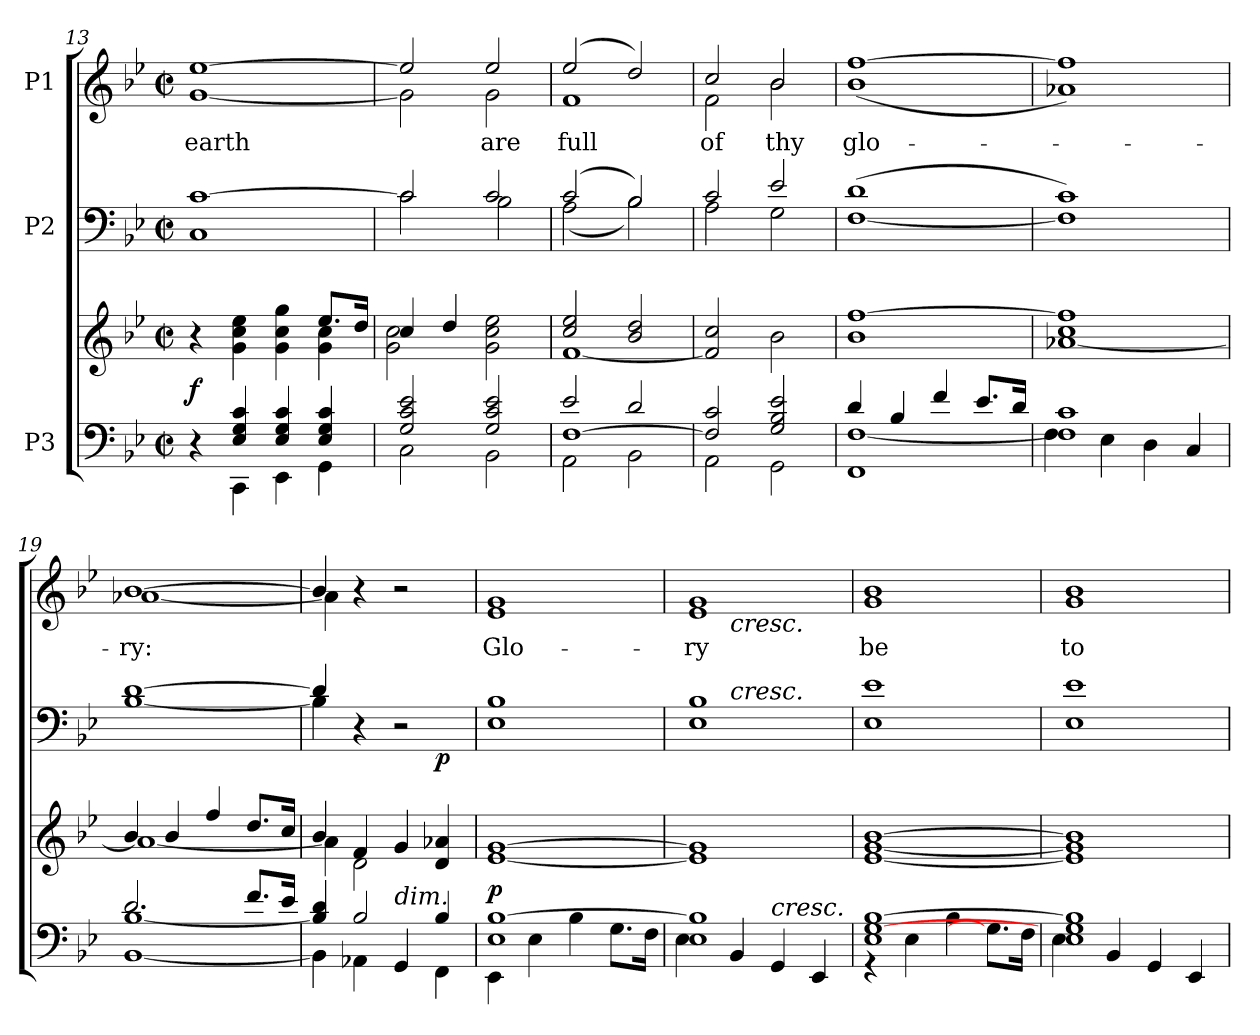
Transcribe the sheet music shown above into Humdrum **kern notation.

**kern	**kern	**dynam	**kern	**dynam	**kern	**text
*part3	*part3	*part3	*part2	*part2	*part1	*part1
*staff4	*staff3	*staff3/4	*staff2	*staff2	*staff1	*staff1
*I"P3	*	*	*I"P2	*	*I"P1	*
!!LO:LB:g=z
*clefF4	*clefG2	*	*clefF4	*	*clefG2	*
*k[b-e-]	*k[b-e-]	*	*k[b-e-]	*	*k[b-e-]	*
*B-:	*B-:	*	*B-:	*	*B-:	*
*M2/2	*M2/2	*	*M2/2	*	*M2/2	*
*met(c|)	*met(c|)	*	*met(c|)	*	*met(c|)	*
=13	=13	=13	=13	=13	=13	=13
*^	*^	*	*^	*	*	*
!	!	!	!	!	!	!	!	!	!LO:LY:b:color=#000000
*	*	*	*	*	*	*	*	*^	*
4r	4ryy	4r	2.ryy	f	[1ci	1Ci	.	[1ee-i	[1gi	earth
4E-i/ 4Gi 4ci	4CCi\	4gi\ 4cci 4ee-i	.	.	.	.	.	.	.	.
4E-i/ 4Gi 4ci	4EE-i\	4gi\ 4cci 4ggi	.	.	.	.	.	.	.	.
4E-i/ 4Gi 4ci	4GGi\	8.ee-i/L	4gi\ 4cci	.	.	.	.	.	.	.
.	.	16ddi/Jk	.	.	.	.	.	.	.	.
=14	=14	=14	=14	=14	=14	=14	=14	=14	=14	=14
2Gi/ 2ci 2e-i	2Ci\	4cci/	2gi\ 2cci	.	2ci/]	2ci\	.	2ee-i/]	2gi\]	.
.	.	4ddi/	.	.	.	.	.	.	.	.
!	!	!	!	!	!	!	!	!	!	!LO:LY:b:color=#000000
2Gi/ 2ci 2e-i	2BB-i\	2gi\ 2cci 2ee-i	2ryy	.	2ci/	2B-i\	.	2ee-i/	2gi\	are
=15	=15	=15	=15	=15	=15	=15	=15	=15	=15	=15
*	*^	*	*	*	*	*	*	*	*	*
!	!	!	!	!	!	!	!	!	!	!	!LO:LY:b:color=#000000
2e-i/	2AAi\	[1Fi	2cci/ 2ee-i	[1fi	.	(2ci/	(2Ai\	.	(2ee-i/	1fi	full
2di/	2BB-i\	.	2b-i/ 2ddi	.	.	2B-i/)	2B-i\)	.	2ddi/)	.	.
*	*v	*v	*	*	*	*	*	*	*	*	*
*	*	*v	*v	*	*	*	*	*	*	*
=16	=16	=16	=16	=16	=16	=16	=16	=16	=16
!	!	!	!	!	!	!	!	!	!LO:LY:b:color=#000000
2Fi/] 2ci	2AAi\	2fi/] 2cci	.	2ci/	2Ai\	.	2cci/	2fi\	of
!	!	!	!	!	!	!	!	!	!LO:LY:b:color=#000000
2Gi/ 2B-i 2e-i	2GGi\	2b-i\	.	2e-i/	2Gi\	.	2b-i/	2b-i\	thy
=17	=17	=17	=17	=17	=17	=17	=17	=17	=17
!	!	!	!	!	!	!	!	!	!LO:LY:b:color=#000000
4di/	1FFi [1Fi	1b-i [1ffi	.	(1di	[1Fi	.	[1ffi	(1b-i	glo-
4B-i/	.	.	.	.	.	.	.	.	.
4fi/	.	.	.	.	.	.	.	.	.
8.e-i/L	.	.	.	.	.	.	.	.	.
16di/Jk	.	.	.	.	.	.	.	.	.
=18	=18	=18	=18	=18	=18	=18	=18	=18	=18
1Fi] 1ci	4Fi\	[1a-Xi 1cci 1ffi]	.	1ci)	1Fi]	.	1ffi]	1a-Xi)	.
.	4E-i\	.	.	.	.	.	.	.	.
.	4Di\	.	.	.	.	.	.	.	.
.	4Ci/	.	.	.	.	.	.	.	.
!!LO:PB:g=z	!!
=19	=19	=19	=19	=19	=19	=19	=19	=19	=19
*	*	*^	*	*	*	*	*	*	*
!	!	!	!	!	!	!	!	!	!	!LO:LY:b:color=#000000
2.di/	[1BB-i [1B-i	4b-i/	1a-i_	.	[1di	[1B-i	.	[1b-i	[1a-Xi	-ry:
.	.	4b-i/	.	.	.	.	.	.	.	.
.	.	4ffi/	.	.	.	.	.	.	.	.
8.fi/L	.	8.ddi/L	.	.	.	.	.	.	.	.
16e-i/Jk	.	16cci/Jk	.	.	.	.	.	.	.	.
=20	=20	=20	=20	=20	=20	=20	=20	=20	=20	=20
*	*	*	*	*	*	*^	*	*	*	*
4B-i/] 4di	4BB-i\]	4b-i/	4a-i\]	.	4di/]	4B-i\]	2.ryy	.	4b-i/]	4a-i\]	.
2B-i/	4AA-Xi\	4fi/	2di\	.	4r	2.ryy	.	.	4r	2.ryy	.
!	!LO:TX:a:i:t=dim.	!	!	!	!	!	!	!	!	!	!
.	4GGi/	4gi/	.	.	2r	.	.	.	2r	.	.
4B-i/	4FFi\	4di/ 4a-Xi	4ryy	.	.	.	4ryy	p	.	.	.
*	*	*v	*v	*	*	*	*	*	*	*	*
*	*	*	*	*	*v	*v	*	*	*	*
=21	=21	=21	=21	=21	=21	=21	=21	=21	=21
*	*	*^	*	*	*^	*	*	*	*
!	!	!	!	!	!	!	!	!	!	!	!LO:LY:b:color=#000000
*	*	*v	*v	*	*	*	*	*	*	*	*
*	*	*	*	*	*v	*v	*	*	*	*
1E-i [1B-i	4EE-i\	[1e-i [1gi	p	1B-i	1E-i	.	1gi	1e-i	Glo-
.	4E-i\	.	.	.	.	.	.	.	.
.	4B-i\	.	.	.	.	.	.	.	.
.	8.Gi\L	.	.	.	.	.	.	.	.
.	16Fi\Jk	.	.	.	.	.	.	.	.
*	*	*	*	*	*	*	*v	*v	*
=22	=22	=22	=22	=22	=22	=22	=22	=22
!	!	!	!	!	!	!	!	!LO:LY:b:color=#000000
*	*	*	*	*	*^	*	*^	*
*	*	*	*	*	*	*	*	*	*^	*
1E-i 1B-i]	4E-i\	1e-i] 1gi]	.	1B-i	1E-i	4ryy	.	1gi	1e-i	4ryy	-ry
!	!	!	!	!	!	!	!	!	!	!LO:TX:b:i:t=cresc.	!
!	!	!	!	!	!	!LO:TX:a:i:t=cresc.	!	!	!	!	!
.	4BB-i/	.	.	.	.	2.ryy	.	.	.	2.ryy	.
!	!LO:TX:a:i:t=cresc.	!	!	!	!	!	!	!	!	!	!
.	4GGi/	.	.	.	.	.	.	.	.	.	.
.	4EE-i/	.	.	.	.	.	.	.	.	.	.
*	*	*	*	*	*v	*v	*	*	*	*	*
*	*	*	*	*	*	*	*v	*v	*v	*
=23	=23	=23	=23	=23	=23	=23	=23	=23
*	*	*	*	*	*^	*	*^	*
*	*	*	*	*	*	*	*	*	*^	*
!	!	!	!	!	!	!	!	!	!	!	!LO:LY:b:color=#000000
*	*	*	*	*	*v	*v	*	*	*	*	*
*	*	*	*	*	*	*	*	*v	*v	*
1E-i [1Gi [1B-i	4r	[1e-i [1gi [1b-i	.	1e-i	1E-i	.	1b-i	1gi	be
.	4E-i\	.	.	.	.	.	.	.	.
.	4B-i\	.	.	.	.	.	.	.	.
.	8.Gi\L]	.	.	.	.	.	.	.	.
.	16Fi\Jk	.	.	.	.	.	.	.	.
=24	=24	=24	=24	=24	=24	=24	=24	=24	=24
!	!	!	!	!	!	!	!	!	!LO:LY:b:color=#000000
1E-i 1Gi 1B-i]	4E-i\	1e-i] 1gi] 1b-i]	.	1e-i	1E-i	.	1b-i	1gi	to
.	4BB-i/	.	.	.	.	.	.	.	.
.	4GGi/	.	.	.	.	.	.	.	.
.	4EE-i/	.	.	.	.	.	.	.	.
*	*	*	*	*v	*v	*	*	*	*
*v	*v	*	*	*	*	*v	*v	*
=	=	=	=	=	=	=
*-	*-	*-	*-	*-	*-	*-
